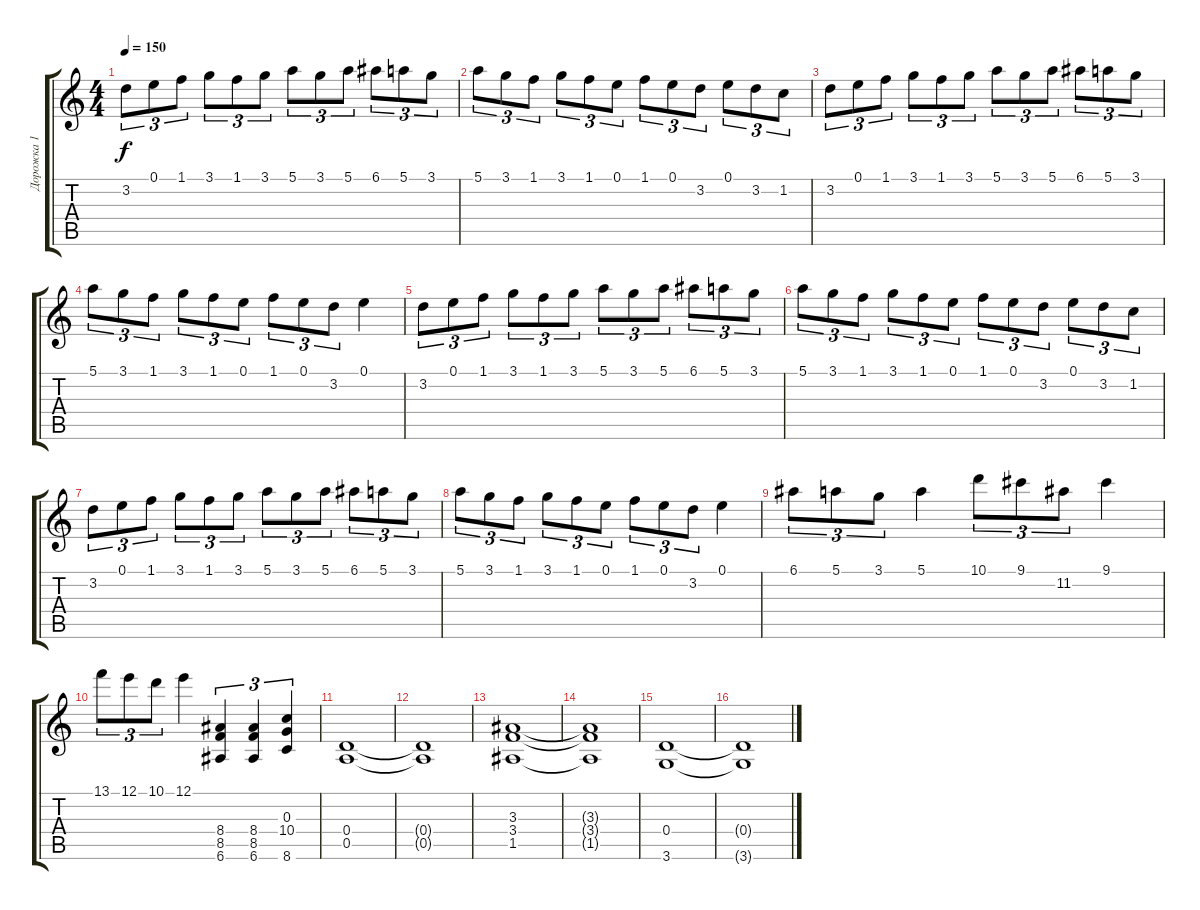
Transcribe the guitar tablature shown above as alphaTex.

\track ("Дорожка 1" "Дорожка 1") {instrument overdrivenguitar}
\staff {score tabs}
\tuning (E4 B3 G3 D3 A2 E2) {hide}
\ts (4 4)
\tempo 150
\clef g2
\ks c
3.2.8{tu (3 2) dy f} 0.1.8{tu (3 2)} 1.1.8{tu (3 2)} 3.1.8{tu (3 2)} 1.1.8{tu (3 2)} 3.1.8{tu (3 2)} 5.1.8{tu (3 2)} 3.1.8{tu (3 2)} 5.1.8{tu (3 2)} 6.1.8{tu (3 2)} 5.1.8{tu (3 2)} 3.1.8{tu (3 2)} |
5.1.8{tu (3 2)} 3.1.8{tu (3 2)} 1.1.8{tu (3 2)} 3.1.8{tu (3 2)} 1.1.8{tu (3 2)} 0.1.8{tu (3 2)} 1.1.8{tu (3 2)} 0.1.8{tu (3 2)} 3.2.8{tu (3 2)} 0.1.8{tu (3 2)} 3.2.8{tu (3 2)} 1.2.8{tu (3 2)} |
3.2.8{tu (3 2)} 0.1.8{tu (3 2)} 1.1.8{tu (3 2)} 3.1.8{tu (3 2)} 1.1.8{tu (3 2)} 3.1.8{tu (3 2)} 5.1.8{tu (3 2)} 3.1.8{tu (3 2)} 5.1.8{tu (3 2)} 6.1.8{tu (3 2)} 5.1.8{tu (3 2)} 3.1.8{tu (3 2)} |
5.1.8{tu (3 2)} 3.1.8{tu (3 2)} 1.1.8{tu (3 2)} 3.1.8{tu (3 2)} 1.1.8{tu (3 2)} 0.1.8{tu (3 2)} 1.1.8{tu (3 2)} 0.1.8{tu (3 2)} 3.2.8{tu (3 2)} 0.1.4 |
3.2.8{tu (3 2)} 0.1.8{tu (3 2)} 1.1.8{tu (3 2)} 3.1.8{tu (3 2)} 1.1.8{tu (3 2)} 3.1.8{tu (3 2)} 5.1.8{tu (3 2)} 3.1.8{tu (3 2)} 5.1.8{tu (3 2)} 6.1.8{tu (3 2)} 5.1.8{tu (3 2)} 3.1.8{tu (3 2)} |
5.1.8{tu (3 2)} 3.1.8{tu (3 2)} 1.1.8{tu (3 2)} 3.1.8{tu (3 2)} 1.1.8{tu (3 2)} 0.1.8{tu (3 2)} 1.1.8{tu (3 2)} 0.1.8{tu (3 2)} 3.2.8{tu (3 2)} 0.1.8{tu (3 2)} 3.2.8{tu (3 2)} 1.2.8{tu (3 2)} |
3.2.8{tu (3 2)} 0.1.8{tu (3 2)} 1.1.8{tu (3 2)} 3.1.8{tu (3 2)} 1.1.8{tu (3 2)} 3.1.8{tu (3 2)} 5.1.8{tu (3 2)} 3.1.8{tu (3 2)} 5.1.8{tu (3 2)} 6.1.8{tu (3 2)} 5.1.8{tu (3 2)} 3.1.8{tu (3 2)} |
5.1.8{tu (3 2)} 3.1.8{tu (3 2)} 1.1.8{tu (3 2)} 3.1.8{tu (3 2)} 1.1.8{tu (3 2)} 0.1.8{tu (3 2)} 1.1.8{tu (3 2)} 0.1.8{tu (3 2)} 3.2.8{tu (3 2)} 0.1.4 |
6.1.8{tu (3 2)} 5.1.8{tu (3 2)} 3.1.8{tu (3 2)} 5.1.4 10.1.8{tu (3 2)} 9.1.8{tu (3 2)} 11.2.8{tu (3 2)} 9.1.4 |
13.1.8{tu (3 2)} 12.1.8{tu (3 2)} 10.1.8{tu (3 2)} 12.1.4 (8.4 8.5 6.6).4{tu (3 2)} (8.4 8.5 6.6).4{tu (3 2)} (0.3 10.4 8.6).4{tu (3 2)} |
(0.4 0.5).1 |
(0.4{t} 0.5{t}).1 |
(3.3 3.4 1.5).1 |
(3.3{t} 3.4{t} 1.5{t}).1 |
(0.4 3.6).1 |
(0.4{t} 3.6{t}).1
